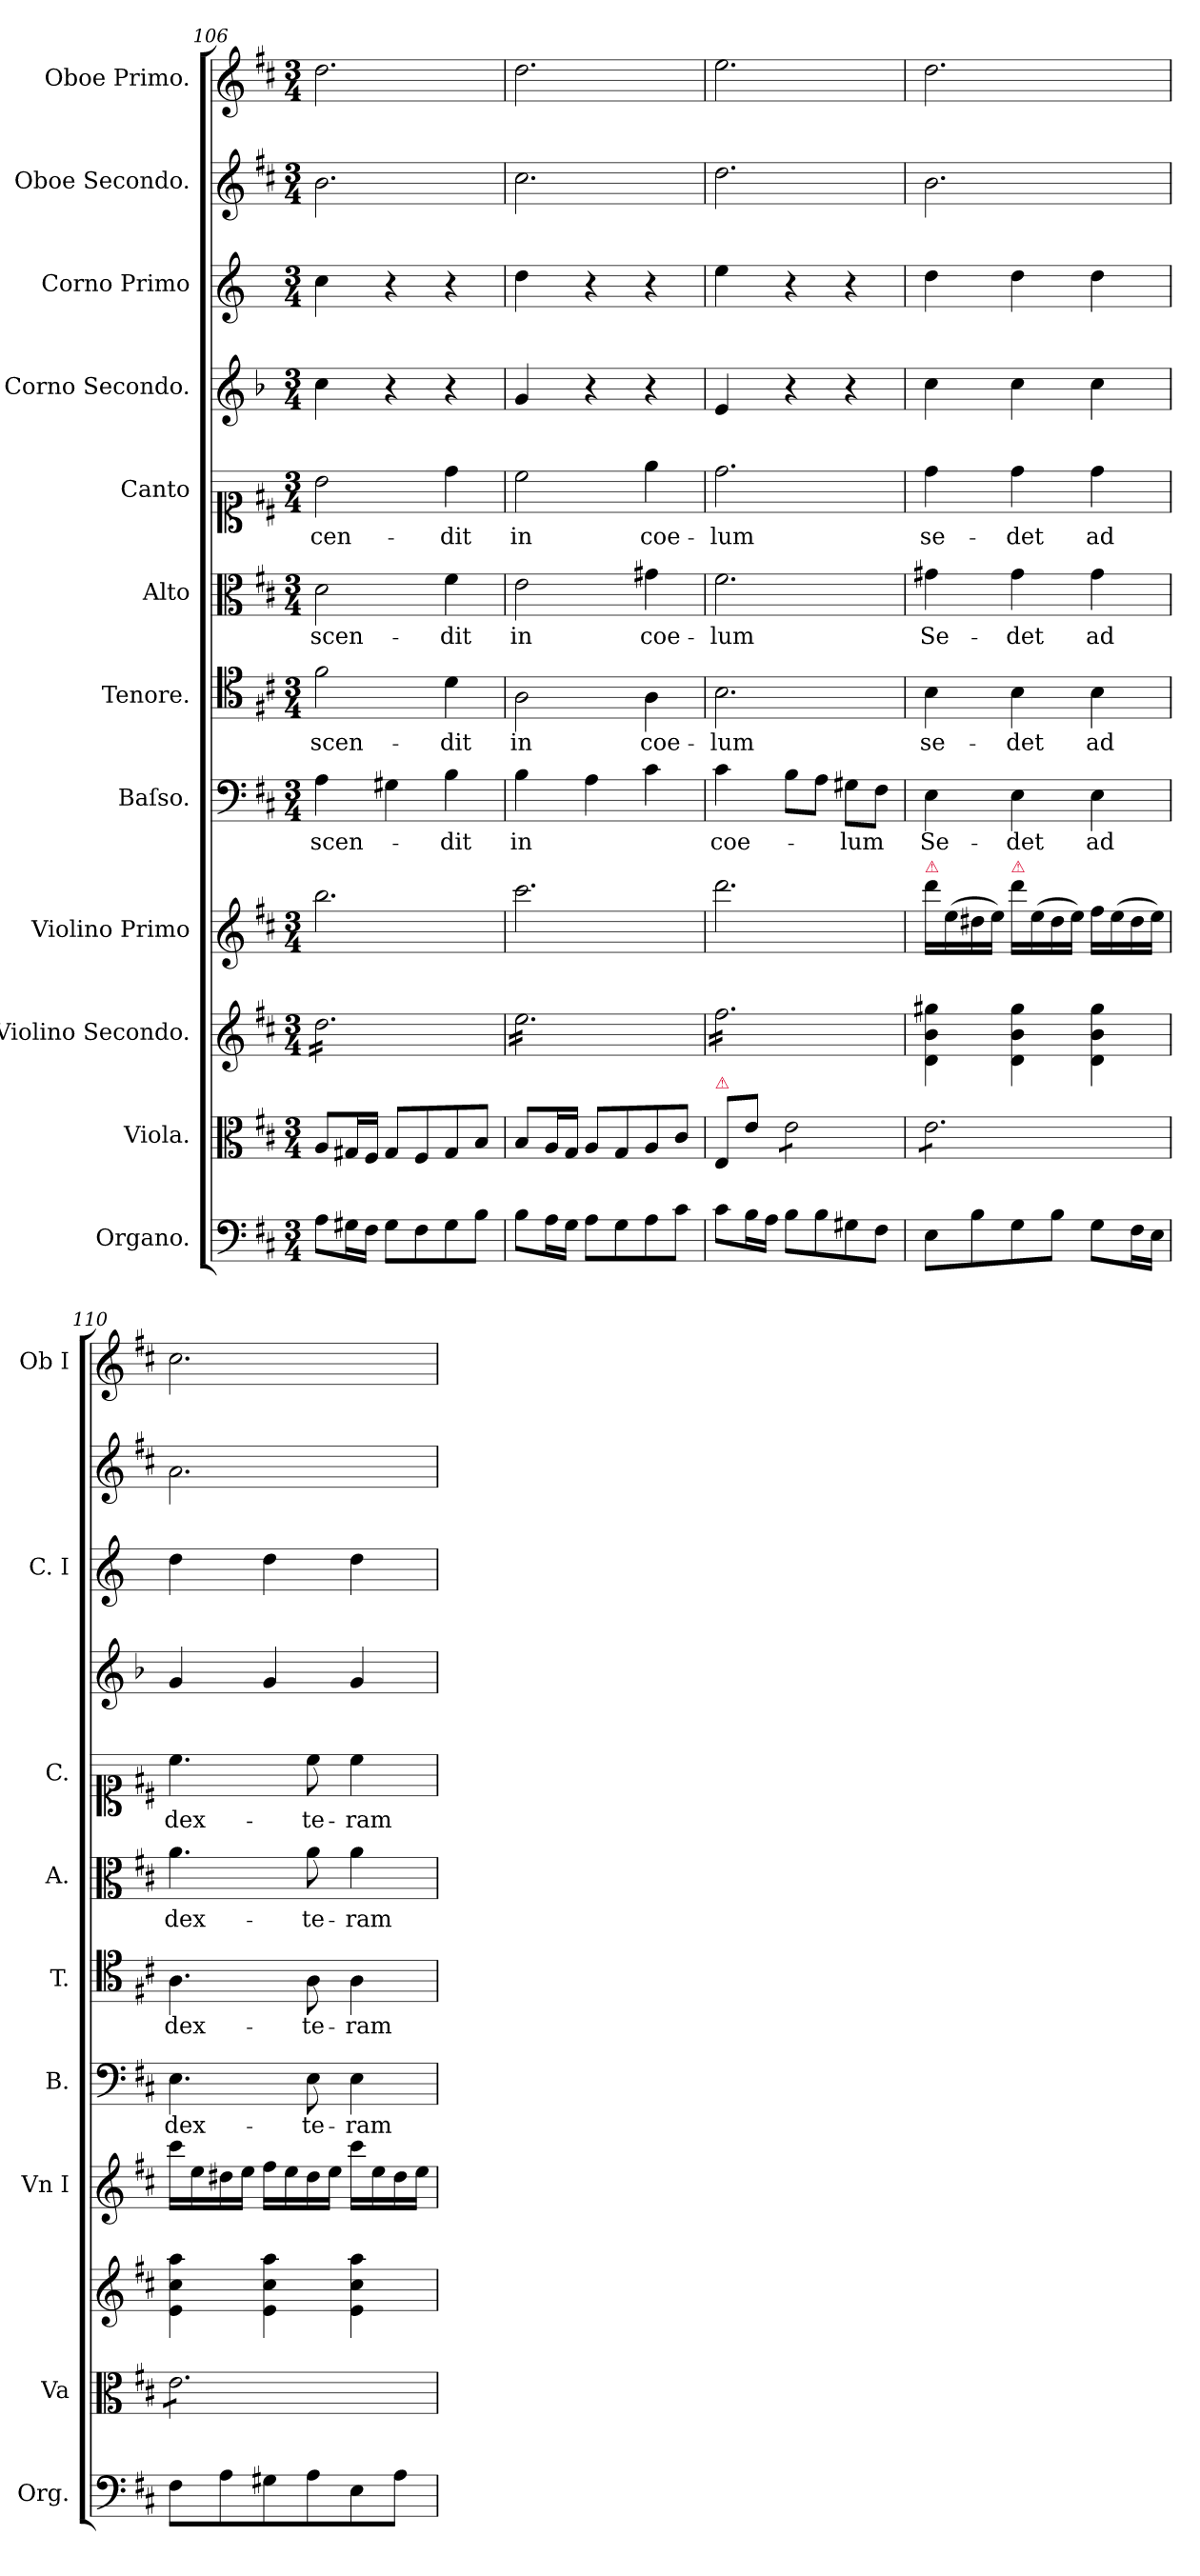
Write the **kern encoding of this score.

**kern	**kern	**kern	**kern	**kern	**text	**kern	**text	**kern	**text	**kern	**text	**kern	**kern	**kern	**kern
*part12	*part11	*part10	*part9	*part8	*part8	*part7	*part7	*part6	*part6	*part5	*part5	*part4	*part3	*part2	*part1
*staff12	*staff11	*staff10	*staff9	*staff8	*staff8	*staff7	*staff7	*staff6	*staff6	*staff5	*staff5	*staff4	*staff3	*staff2	*staff1
*I"Organo.	*I"Viola.	*I"Violino Secondo.	*I"Violino Primo	*I"Baſso.	*	*I"Tenore.	*	*I"Alto	*	*I"Canto	*	*I"Corno Secondo.	*I"Corno Primo	*I"Oboe Secondo.	*I"Oboe Primo.
*I'Org.	*I'Va	*	*I'Vn I	*I'B.	*	*I'T.	*	*I'A.	*	*I'C.	*	*	*I'C. I	*	*I'Ob I
*clefF4	*clefC3	*clefG2	*clefG2	*clefF4	*	*clefC4	*	*clefC3	*	*clefC1	*	*clefG2	*clefG2	*clefG2	*clefG2
*k[f#c#]	*k[f#c#]	*k[f#c#]	*k[f#c#]	*k[f#c#]	*	*k[f#c#]	*	*k[f#c#]	*	*k[f#c#]	*	*k[b-]	*k[]	*k[f#c#]	*k[f#c#]
*M3/4	*M3/4	*M3/4	*M3/4	*M3/4	*	*M3/4	*	*M3/4	*	*M3/4	*	*M3/4	*M3/4	*M3/4	*M3/4
=106	=106	=106	=106	=106	=106	=106	=106	=106	=106	=106	=106	=106	=106	=106	=106
*	*	*tremolo	*	*	*	*	*	*	*	*	*	*	*	*	*
8A\L	8A/L	16dd\LL	2.bb\	4A\	-scen-	2f#\	-scen-	2d\	-scen-	2b\	-cen-	4cc\	4cc\	2.b\	2.dd\
.	.	16dd\	.	.	.	.	.	.	.	.	.	.	.	.	.
16G#X\L	16G#X/L	16dd\	.	.	.	.	.	.	.	.	.	.	.	.	.
16F#\JJ	16F#/JJ	16dd\	.	.	.	.	.	.	.	.	.	.	.	.	.
8G#\L	8G#/L	16dd\	.	4G#X\	.	.	.	.	.	.	.	4r	4r	.	.
.	.	16dd\	.	.	.	.	.	.	.	.	.	.	.	.	.
8F#\	8F#/	16dd\	.	.	.	.	.	.	.	.	.	.	.	.	.
.	.	16dd\	.	.	.	.	.	.	.	.	.	.	.	.	.
8G#\	8G#/	16dd\	.	4B\	-dit	4d\	-dit	4f#\	-dit	4dd\	-dit	4r	4r	.	.
.	.	16dd\	.	.	.	.	.	.	.	.	.	.	.	.	.
8B\J	8B/J	16dd\	.	.	.	.	.	.	.	.	.	.	.	.	.
.	.	16dd\JJ	.	.	.	.	.	.	.	.	.	.	.	.	.
=107	=107	=107	=107	=107	=107	=107	=107	=107	=107	=107	=107	=107	=107	=107	=107
8B\L	8B/L	16ee\LL	2.ccc#\	4B\	in	2A\	in	2e\	in	2cc#\	in	4g/	4dd\	2.cc#\	2.dd\
.	.	16ee\	.	.	.	.	.	.	.	.	.	.	.	.	.
16A\L	16A/L	16ee\	.	.	.	.	.	.	.	.	.	.	.	.	.
16G\JJ	16G/JJ	16ee\	.	.	.	.	.	.	.	.	.	.	.	.	.
8A\L	8A/L	16ee\	.	4A\	.	.	.	.	.	.	.	4r	4r	.	.
.	.	16ee\	.	.	.	.	.	.	.	.	.	.	.	.	.
8G\	8G/	16ee\	.	.	.	.	.	.	.	.	.	.	.	.	.
.	.	16ee\	.	.	.	.	.	.	.	.	.	.	.	.	.
8A\	8A/	16ee\	.	4c#\	.	4A\	coe-	4g#X\	coe-	4ee\	coe-	4r	4r	.	.
.	.	16ee\	.	.	.	.	.	.	.	.	.	.	.	.	.
8c#\J	8c#/J	16ee\	.	.	.	.	.	.	.	.	.	.	.	.	.
.	.	16ee\JJ	.	.	.	.	.	.	.	.	.	.	.	.	.
=108	=108	=108	=108	=108	=108	=108	=108	=108	=108	=108	=108	=108	=108	=108	=108
!	!LO:TX:a:color=crimson:t=⚠	!	!	!	!	!	!	!	!	!	!	!	!	!	!
8c#\L	8E/L	16ff#\LL	2.ddd\	4c#\	coe-	2.B\	-lum	2.f#\	-lum	2.dd\	-lum	4e/	4ee\	2.dd\	2.ee\
.	.	16ff#\	.	.	.	.	.	.	.	.	.	.	.	.	.
16B\L	8e\J	16ff#\	.	.	.	.	.	.	.	.	.	.	.	.	.
16A\JJ	.	16ff#\	.	.	.	.	.	.	.	.	.	.	.	.	.
*	*tremolo	*	*	*	*	*	*	*	*	*	*	*	*	*	*
8B\L	8e\L	16ff#\	.	8B\L	.	.	.	.	.	.	.	4r	4r	.	.
.	.	16ff#\	.	.	.	.	.	.	.	.	.	.	.	.	.
8B\	8e\	16ff#\	.	8A\J	.	.	.	.	.	.	.	.	.	.	.
.	.	16ff#\	.	.	.	.	.	.	.	.	.	.	.	.	.
8G#X\	8e\	16ff#\	.	8G#X\L	-lum	.	.	.	.	.	.	4r	4r	.	.
.	.	16ff#\	.	.	.	.	.	.	.	.	.	.	.	.	.
8F#\J	8e\J	16ff#\	.	8F#\J	.	.	.	.	.	.	.	.	.	.	.
.	.	16ff#\JJ	.	.	.	.	.	.	.	.	.	.	.	.	.
*	*	*Xtremolo	*	*	*	*	*	*	*	*	*	*	*	*	*
=109	=109	=109	=109	=109	=109	=109	=109	=109	=109	=109	=109	=109	=109	=109	=109
!	!	!	!LO:TX:a:color=crimson:t=⚠	!	!	!	!	!	!	!	!	!	!	!	!
8E\L	8e\L	4d\ 4b\ 4gg#X\	16ddd\LL	4E\	Se-	4B\	se-	4g#X\	Se-	4dd\	se-	4cc\	4dd\	2.b\	2.dd\
.	.	.	(16ee\	.	.	.	.	.	.	.	.	.	.	.	.
8B\	8e\	.	16dd#X\	.	.	.	.	.	.	.	.	.	.	.	.
.	.	.	16ee\JJ)	.	.	.	.	.	.	.	.	.	.	.	.
!	!	!	!LO:TX:a:color=crimson:t=⚠	!	!	!	!	!	!	!	!	!	!	!	!
8G\	8e\	4d\ 4b\ 4gg#\	16ddd\LL	4E\	-det	4B\	-det	4g#\	-det	4dd\	-det	4cc\	4dd\	.	.
.	.	.	(16ee\	.	.	.	.	.	.	.	.	.	.	.	.
8B\J	8e\	.	16dd#\	.	.	.	.	.	.	.	.	.	.	.	.
.	.	.	16ee\JJ)	.	.	.	.	.	.	.	.	.	.	.	.
8G\L	8e\	4d\ 4b\ 4gg#\	16ff#\LL	4E\	ad	4B\	ad	4g#\	ad	4dd\	ad	4cc\	4dd\	.	.
.	.	.	(16ee\	.	.	.	.	.	.	.	.	.	.	.	.
16F#\L	8e\J	.	16dd#\	.	.	.	.	.	.	.	.	.	.	.	.
16E\JJ	.	.	16ee\JJ)	.	.	.	.	.	.	.	.	.	.	.	.
=110	=110	=110	=110	=110	=110	=110	=110	=110	=110	=110	=110	=110	=110	=110	=110
8F#\L	8e\L	4e\ 4cc#\ 4aa\	16ccc#\LL	4.E\	dex-	4.A\	dex-	4.a\	dex-	4.cc#\	dex-	4g/	4dd\	2.a\	2.cc#\
.	.	.	16ee\	.	.	.	.	.	.	.	.	.	.	.	.
8A\	8e\	.	16dd#X\	.	.	.	.	.	.	.	.	.	.	.	.
.	.	.	16ee\JJ	.	.	.	.	.	.	.	.	.	.	.	.
8G#X\	8e\	4e\ 4cc#\ 4aa\	16ff#\LL	.	.	.	.	.	.	.	.	4g/	4dd\	.	.
.	.	.	16ee\	.	.	.	.	.	.	.	.	.	.	.	.
8A\	8e\	.	16dd#\	8E\	-te-	8A\	-te-	8a\	-te-	8cc#\	-te-	.	.	.	.
.	.	.	16ee\JJ	.	.	.	.	.	.	.	.	.	.	.	.
8E\	8e\	4e\ 4cc#\ 4aa\	16ccc#\LL	4E\	-ram	4A\	-ram	4a\	-ram	4cc#\	-ram	4g/	4dd\	.	.
.	.	.	16ee\	.	.	.	.	.	.	.	.	.	.	.	.
8A\J	8e\J	.	16dd#\	.	.	.	.	.	.	.	.	.	.	.	.
*	*Xtremolo	*	*	*	*	*	*	*	*	*	*	*	*	*	*
.	.	.	16ee\JJ	.	.	.	.	.	.	.	.	.	.	.	.
=	=	=	=	=	=	=	=	=	=	=	=	=	=	=	=
*-	*-	*-	*-	*-	*-	*-	*-	*-	*-	*-	*-	*-	*-	*-	*-
